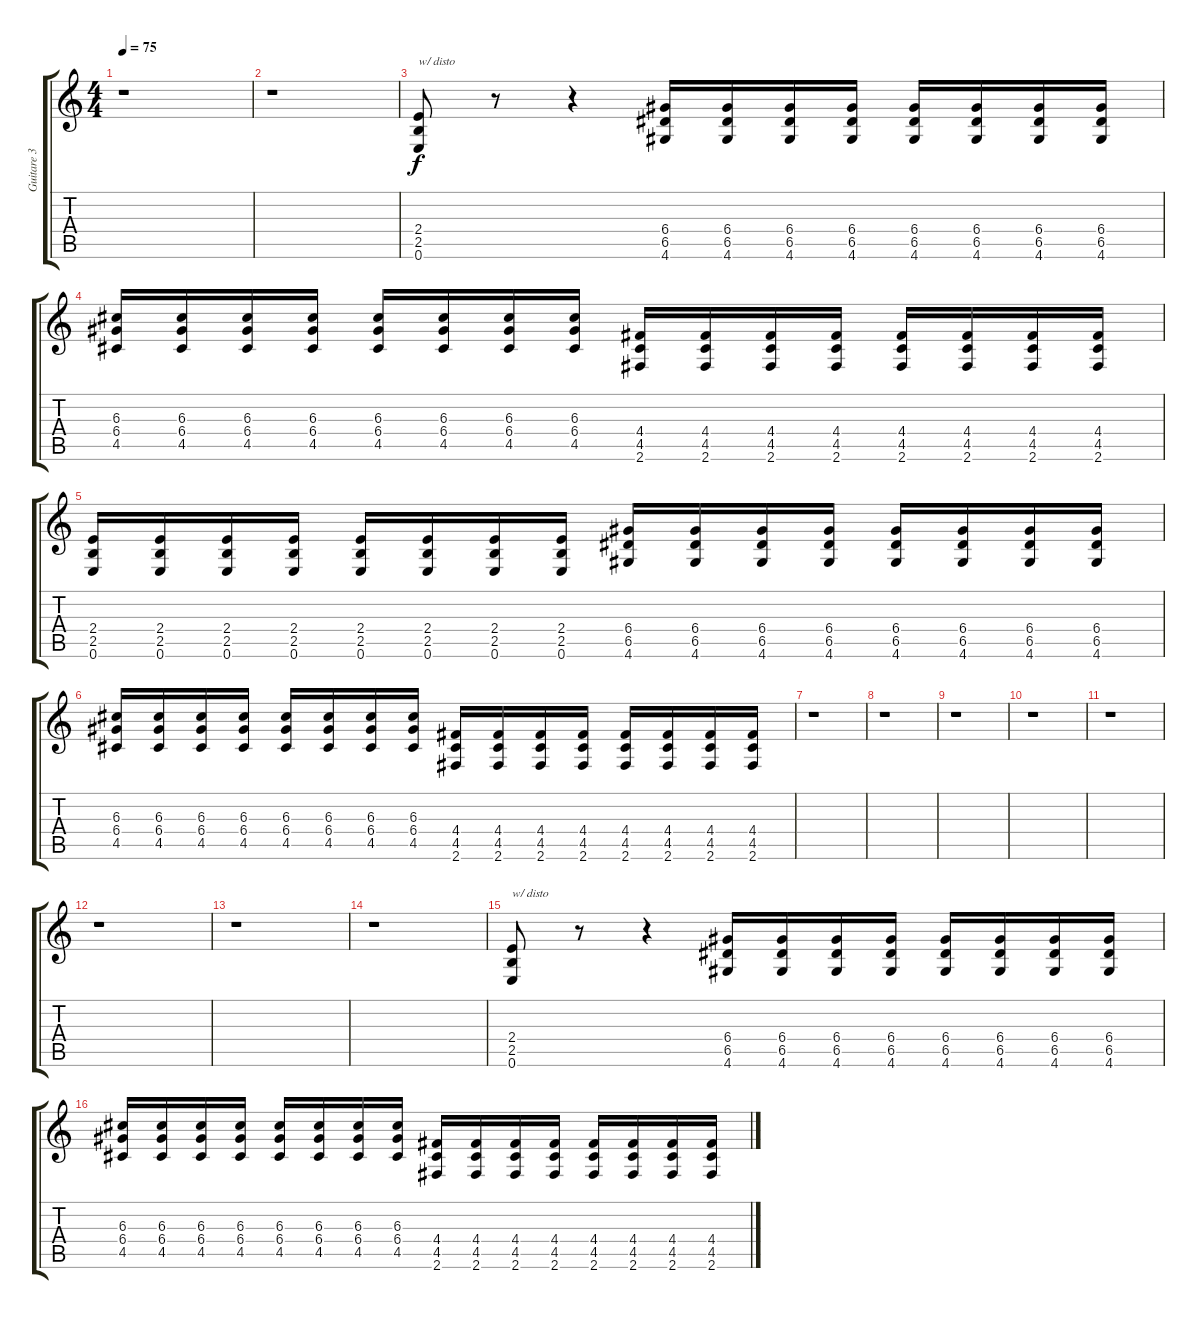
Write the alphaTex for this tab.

\track ("Guitare 3" "Guitare 3") {instrument distortionguitar}
\staff {score tabs}
\tuning (E4 B3 G3 D3 A2 E2) {hide}
\ts (4 4)
\tempo 75
\clef g2
\ks c
r.1{dy f} |
r.1 |
(2.4 2.5 0.6).8{txt "w/ disto"} r.8 r.4 (6.4 6.5 4.6).16 (6.4 6.5 4.6).16 (6.4 6.5 4.6).16 (6.4 6.5 4.6).16 (6.4 6.5 4.6).16 (6.4 6.5 4.6).16 (6.4 6.5 4.6).16 (6.4 6.5 4.6).16 |
(6.3 6.4 4.5).16 (6.3 6.4 4.5).16 (6.3 6.4 4.5).16 (6.3 6.4 4.5).16 (6.3 6.4 4.5).16 (6.3 6.4 4.5).16 (6.3 6.4 4.5).16 (6.3 6.4 4.5).16 (4.4 4.5 2.6).16 (4.4 4.5 2.6).16 (4.4 4.5 2.6).16 (4.4 4.5 2.6).16 (4.4 4.5 2.6).16 (4.4 4.5 2.6).16 (4.4 4.5 2.6).16 (4.4 4.5 2.6).16 |
(2.4 2.5 0.6).16 (2.4 2.5 0.6).16 (2.4 2.5 0.6).16 (2.4 2.5 0.6).16 (2.4 2.5 0.6).16 (2.4 2.5 0.6).16 (2.4 2.5 0.6).16 (2.4 2.5 0.6).16 (6.4 6.5 4.6).16 (6.4 6.5 4.6).16 (6.4 6.5 4.6).16 (6.4 6.5 4.6).16 (6.4 6.5 4.6).16 (6.4 6.5 4.6).16 (6.4 6.5 4.6).16 (6.4 6.5 4.6).16 |
(6.3 6.4 4.5).16 (6.3 6.4 4.5).16 (6.3 6.4 4.5).16 (6.3 6.4 4.5).16 (6.3 6.4 4.5).16 (6.3 6.4 4.5).16 (6.3 6.4 4.5).16 (6.3 6.4 4.5).16 (4.4 4.5 2.6).16 (4.4 4.5 2.6).16 (4.4 4.5 2.6).16 (4.4 4.5 2.6).16 (4.4 4.5 2.6).16 (4.4 4.5 2.6).16 (4.4 4.5 2.6).16 (4.4 4.5 2.6).16 |
r.1 |
r.1 |
r.1 |
r.1 |
r.1 |
r.1 |
r.1 |
r.1 |
(2.4 2.5 0.6).8{txt "w/ disto"} r.8 r.4 (6.4 6.5 4.6).16 (6.4 6.5 4.6).16 (6.4 6.5 4.6).16 (6.4 6.5 4.6).16 (6.4 6.5 4.6).16 (6.4 6.5 4.6).16 (6.4 6.5 4.6).16 (6.4 6.5 4.6).16 |
(6.3 6.4 4.5).16 (6.3 6.4 4.5).16 (6.3 6.4 4.5).16 (6.3 6.4 4.5).16 (6.3 6.4 4.5).16 (6.3 6.4 4.5).16 (6.3 6.4 4.5).16 (6.3 6.4 4.5).16 (4.4 4.5 2.6).16 (4.4 4.5 2.6).16 (4.4 4.5 2.6).16 (4.4 4.5 2.6).16 (4.4 4.5 2.6).16 (4.4 4.5 2.6).16 (4.4 4.5 2.6).16 (4.4 4.5 2.6).16
